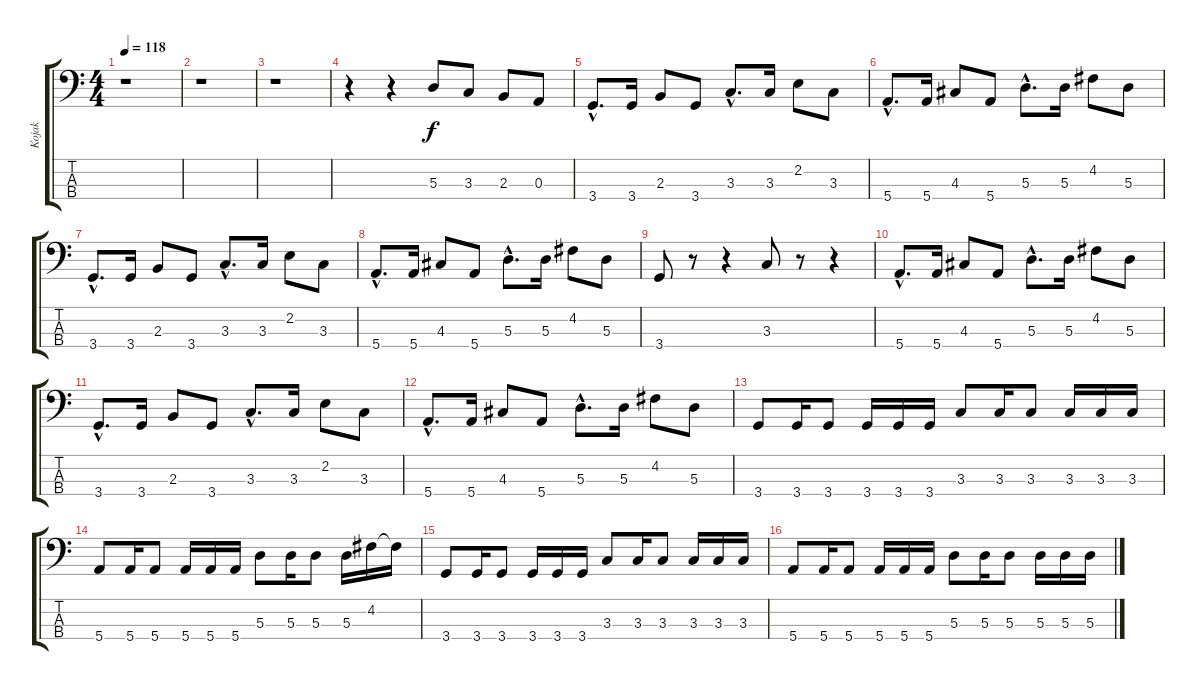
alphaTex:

\track ("Kojak" "Kojak") {instrument electricbassfinger}
\staff {score tabs}
\tuning (G2 D2 A1 E1) {hide}
\ts (4 4)
\tempo 118
\clef f4
\ks c
r.1{dy f instrument electricbassfinger} |
r.1 |
r.1 |
r.4 r.4 5.3.8 3.3.8 2.3.8 0.3.8 |
3.4{hac}.8{d} 3.4.16 2.3.8 3.4.8 3.3{hac}.8{d} 3.3.16 2.2.8 3.3.8 |
5.4{hac}.8{d} 5.4.16 4.3.8 5.4.8 5.3{hac}.8{d} 5.3.16 4.2.8 5.3.8 |
3.4{hac}.8{d} 3.4.16 2.3.8 3.4.8 3.3{hac}.8{d} 3.3.16 2.2.8 3.3.8 |
5.4{hac}.8{d} 5.4.16 4.3.8 5.4.8 5.3{hac}.8{d} 5.3.16 4.2.8 5.3.8 |
3.4.8 r.8 r.4 3.3.8 r.8 r.4 |
5.4{hac}.8{d} 5.4.16 4.3.8 5.4.8 5.3{hac}.8{d} 5.3.16 4.2.8 5.3.8 |
3.4{hac}.8{d} 3.4.16 2.3.8 3.4.8 3.3{hac}.8{d} 3.3.16 2.2.8 3.3.8 |
5.4{hac}.8{d} 5.4.16 4.3.8 5.4.8 5.3{hac}.8{d} 5.3.16 4.2.8 5.3.8 |
3.4.8 3.4.16 3.4.8 3.4.16 3.4.16 3.4.16 3.3.8 3.3.16 3.3.8 3.3.16 3.3.16 3.3.16 |
5.4.8 5.4.16 5.4.8 5.4.16 5.4.16 5.4.16 5.3.8 5.3.16 5.3.8 5.3.16 4.2.16 4.2{t}.16 |
3.4.8 3.4.16 3.4.8 3.4.16 3.4.16 3.4.16 3.3.8 3.3.16 3.3.8 3.3.16 3.3.16 3.3.16 |
5.4.8 5.4.16 5.4.8 5.4.16 5.4.16 5.4.16 5.3.8 5.3.16 5.3.8 5.3.16 5.3.16 5.3.16
